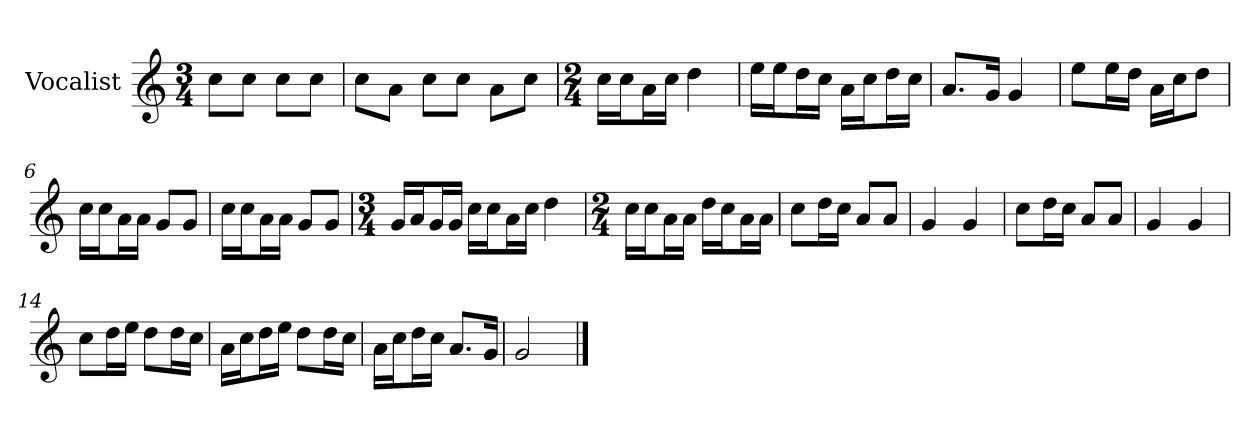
**kern
*part1
*staff1
*I"Vocalist
*k[]
*C:
*M3/4
=
8ccL
8ccJ
8ccL
8ccJ
=1
8ccL
8aJ
8ccL
8ccJ
8aL
8ccJ
=2
*M2/4
16ccLL
16ccJ
16aL
16ccJJ
4dd
=3
16eeLL
16eeJ
16ddL
16ccJJ
16aLL
16ccJ
16ddL
16ccJJ
=4
8.aL
16gJk
4g
=5
8eeL
16eeL
16ddJJ
16aLL
16ccJ
8ddJ
=6
16ccLL
16ccJ
16aL
16aJJ
8gL
8gJ
=7
16ccLL
16ccJ
16aL
16aJJ
8gL
8gJ
=8
*M3/4
16gLL
16aJ
16gL
16gJJ
16ccLL
16ccJ
16aL
16ccJJ
4dd
=9
*M2/4
16ccLL
16ccJ
16aL
16aJJ
16ddLL
16ccJ
16aL
16aJJ
=10
8ccL
16ddL
16ccJJ
8aL
8aJ
=11
4g
4g
=12
8ccL
16ddL
16ccJJ
8aL
8aJ
=13
4g
4g
=14
8ccL
16ddL
16eeJJ
8ddL
16ddL
16ccJJ
=15
16aLL
16ccJ
16ddL
16eeJJ
8ddL
16ddL
16ccJJ
=16
16aLL
16ccJ
16ddL
16ccJJ
8.aL
16gJk
=17
2g
==
*-
